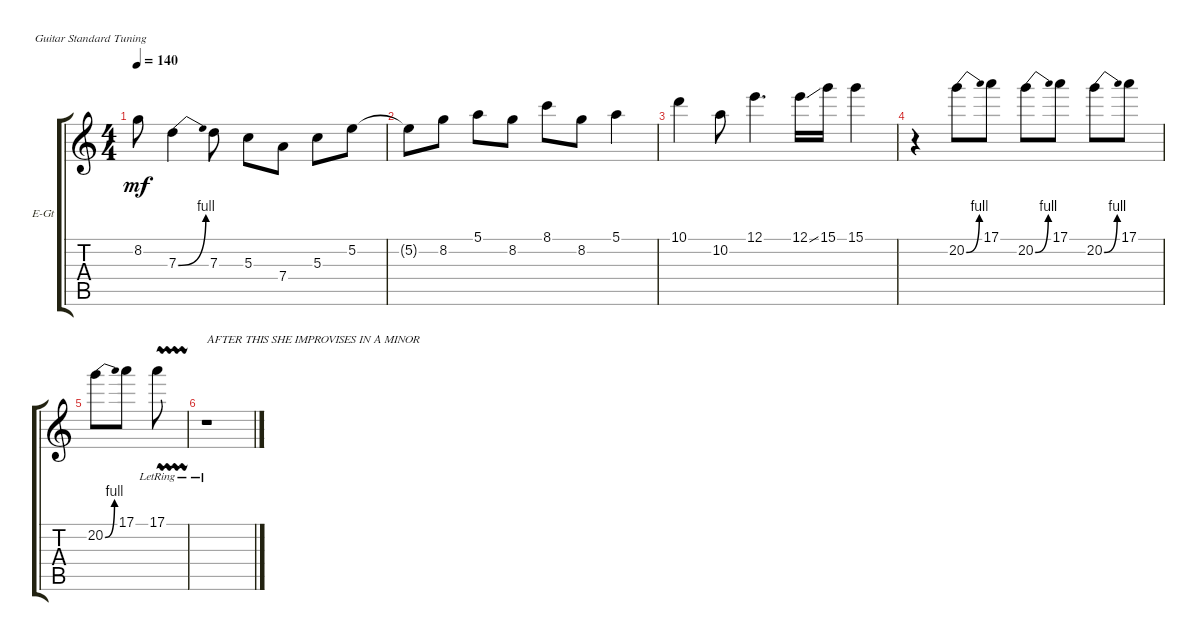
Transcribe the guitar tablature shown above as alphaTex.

\defaultSystemsLayout 4
\bracketExtendMode groupsimilarinstruments
\multiTrackTrackNamePolicy hidden
\firstSystemTrackNameOrientation horizontal
\otherSystemsTrackNameOrientation horizontal
\track ("Electric Guitar" "E-Gt") {instrument distortionguitar}
\staff {score tabs}
\tuning (E4 B3 G3 D3 A2 E2)
\ts (4 4)
\tempo 140
\clef g2
\scale
0.302537
\ks aminor
8.2.8{dy mf} 7.3{be (bend 0 0 15 4)}.4 7.3.8 5.3.8 7.4.8 5.3.8 5.2.8 |
\scale
0.503145 5.2{t}.8 8.2.8 5.1.8 8.2.8 8.1.8 8.2.8 5.1.4 |
\scale
0.496974 10.1.4 10.2.8 12.1.4{d} 12.1{ss}.16 15.1.16 15.1.4 |
\scale
0.421527 r.4 20.2{be (bend 0 0 15 4)}.8 17.1.8 20.2{be (bend 0 0 15 4)}.8 17.1.8 20.2{be (bend 0 0 15 4)}.8 17.1.8 |
\scale
0.416965 20.2{be (bend 0 0 15 4)}.8 17.1.8 17.1{vw lr}.8 |
r.1{txt "AFTER THIS SHE IMPROVISES IN A MINOR"}
